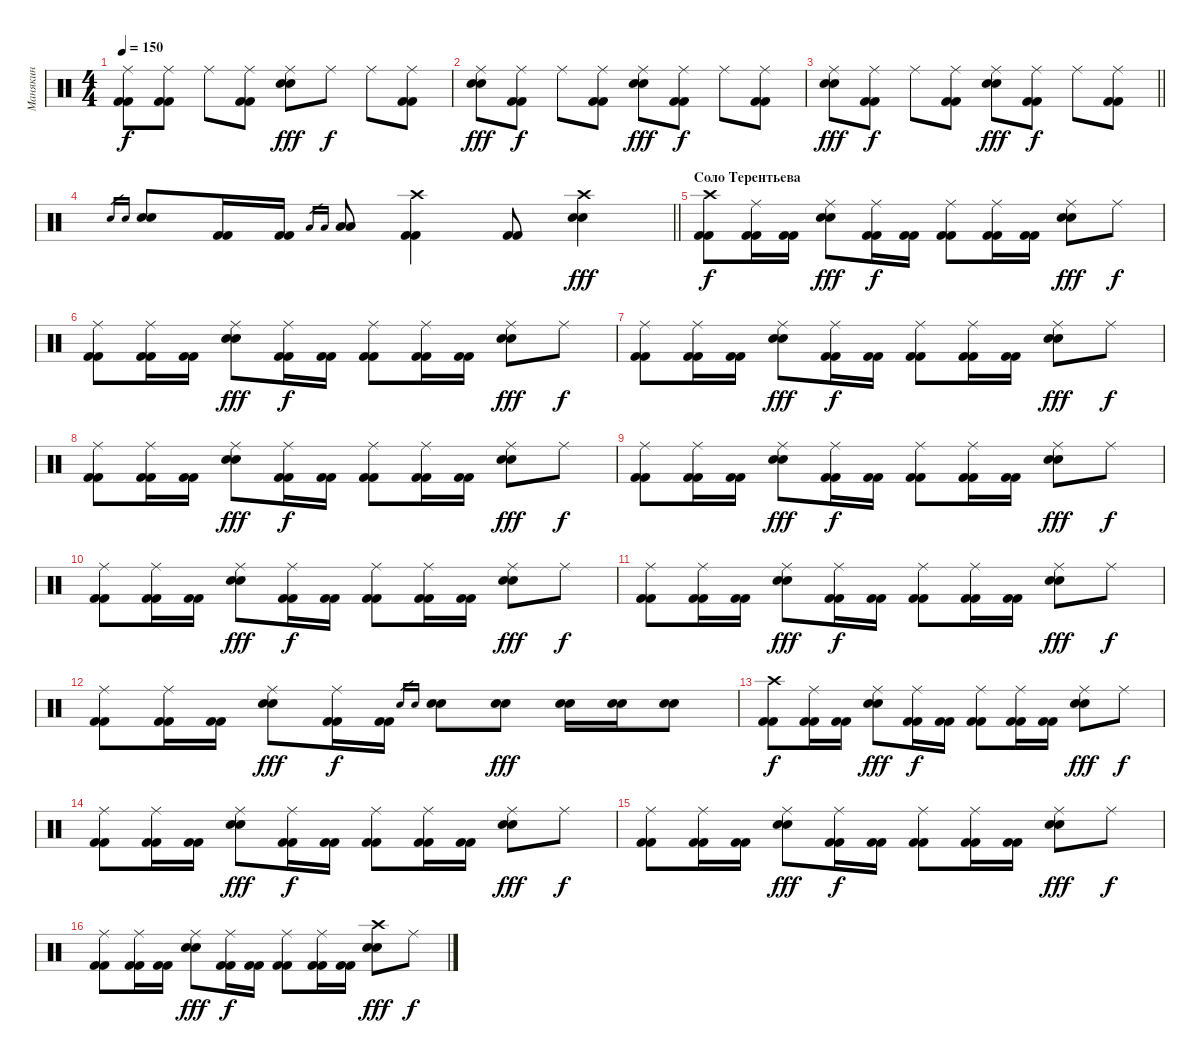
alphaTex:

\track ("Манякин" "Манякин") {instrument percussion}
\staff {score}
\articulation defaults
\ts (4 4)
\tempo 150
\clef neutral
\ks c
("Ride (middle)" "Kick (hit) 2" "Kick (hit) 2").8{dy f} ("Ride (middle)" "Kick (hit) 2" "Kick (hit) 2").8 "Ride (middle)".8 ("Ride (middle)" "Kick (hit) 2" "Kick (hit) 2").8 ("Ride (middle)" "Electric Snare (hit)" "Electric Snare (hit)").8{dy fff} "Ride (middle)".8{dy f} "Ride (middle)".8 ("Ride (middle)" "Kick (hit) 2" "Kick (hit) 2").8 |
("Ride (middle)" "Electric Snare (hit)" "Electric Snare (hit)").8{dy fff} ("Ride (middle)" "Kick (hit) 2" "Kick (hit) 2").8{dy f} "Ride (middle)".8 ("Ride (middle)" "Kick (hit) 2" "Kick (hit) 2").8 ("Ride (middle)" "Electric Snare (hit)" "Electric Snare (hit)").8{dy fff} ("Ride (middle)" "Kick (hit) 2" "Kick (hit) 2").8{dy f} "Ride (middle)".8 ("Ride (middle)" "Kick (hit) 2" "Kick (hit) 2").8 |
\barLineRight lightlight
("Ride (middle)" "Electric Snare (hit)" "Electric Snare (hit)").8{dy fff} ("Ride (middle)" "Kick (hit) 2" "Kick (hit) 2").8{dy f} "Ride (middle)".8 ("Ride (middle)" "Kick (hit) 2" "Kick (hit) 2").8 ("Ride (middle)" "Electric Snare (hit)" "Electric Snare (hit)").8{dy fff} ("Ride (middle)" "Kick (hit) 2" "Kick (hit) 2").8{dy f} "Ride (middle)".8 ("Ride (middle)" "Kick (hit) 2" "Kick (hit) 2").8 |
\barLineRight lightlight "Electric Snare (hit)".16{gr} "Electric Snare (hit)".16{gr}
("Electric Snare (hit)" "Electric Snare (hit)").8 ("Kick (hit) 2" "Kick (hit) 2").16 ("Kick (hit) 2" "Kick (hit) 2").16 "Low Tom (hit)".16{gr} "Low Tom (hit)".16{gr} ("Low Tom (hit)" "Low Tom (hit)").8 ("Crash high (hit)" "Kick (hit) 2" "Kick (hit) 2").4 ("Kick (hit) 2" "Kick (hit) 2").8 ("Crash high (hit)" "Electric Snare (hit)" "Electric Snare (hit)").4{dy fff} |
\section ("" "Соло Терентьева")
("Crash high (hit)" "Kick (hit) 2" "Kick (hit) 2").8{dy f} ("Ride (middle)" "Kick (hit) 2" "Kick (hit) 2").16 ("Kick (hit) 2" "Kick (hit) 2").16 ("Ride (middle)" "Electric Snare (hit)" "Electric Snare (hit)").8{dy fff} ("Ride (middle)" "Kick (hit) 2" "Kick (hit) 2").16{dy f} ("Kick (hit) 2" "Kick (hit) 2").16 ("Ride (middle)" "Kick (hit) 2" "Kick (hit) 2").8 ("Ride (middle)" "Kick (hit) 2" "Kick (hit) 2").16 ("Kick (hit) 2" "Kick (hit) 2").16 ("Ride (middle)" "Electric Snare (hit)" "Electric Snare (hit)").8{dy fff} "Ride (middle)".8{dy f} |
("Ride (middle)" "Kick (hit) 2" "Kick (hit) 2").8 ("Ride (middle)" "Kick (hit) 2" "Kick (hit) 2").16 ("Kick (hit) 2" "Kick (hit) 2").16 ("Ride (middle)" "Electric Snare (hit)" "Electric Snare (hit)").8{dy fff} ("Ride (middle)" "Kick (hit) 2" "Kick (hit) 2").16{dy f} ("Kick (hit) 2" "Kick (hit) 2").16 ("Ride (middle)" "Kick (hit) 2" "Kick (hit) 2").8 ("Ride (middle)" "Kick (hit) 2" "Kick (hit) 2").16 ("Kick (hit) 2" "Kick (hit) 2").16 ("Ride (middle)" "Electric Snare (hit)" "Electric Snare (hit)").8{dy fff} "Ride (middle)".8{dy f} |
("Ride (middle)" "Kick (hit) 2" "Kick (hit) 2").8 ("Ride (middle)" "Kick (hit) 2" "Kick (hit) 2").16 ("Kick (hit) 2" "Kick (hit) 2").16 ("Ride (middle)" "Electric Snare (hit)" "Electric Snare (hit)").8{dy fff} ("Ride (middle)" "Kick (hit) 2" "Kick (hit) 2").16{dy f} ("Kick (hit) 2" "Kick (hit) 2").16 ("Ride (middle)" "Kick (hit) 2" "Kick (hit) 2").8 ("Ride (middle)" "Kick (hit) 2" "Kick (hit) 2").16 ("Kick (hit) 2" "Kick (hit) 2").16 ("Ride (middle)" "Electric Snare (hit)" "Electric Snare (hit)").8{dy fff} "Ride (middle)".8{dy f} |
("Ride (middle)" "Kick (hit) 2" "Kick (hit) 2").8 ("Ride (middle)" "Kick (hit) 2" "Kick (hit) 2").16 ("Kick (hit) 2" "Kick (hit) 2").16 ("Ride (middle)" "Electric Snare (hit)" "Electric Snare (hit)").8{dy fff} ("Ride (middle)" "Kick (hit) 2" "Kick (hit) 2").16{dy f} ("Kick (hit) 2" "Kick (hit) 2").16 ("Ride (middle)" "Kick (hit) 2" "Kick (hit) 2").8 ("Ride (middle)" "Kick (hit) 2" "Kick (hit) 2").16 ("Kick (hit) 2" "Kick (hit) 2").16 ("Ride (middle)" "Electric Snare (hit)" "Electric Snare (hit)").8{dy fff} "Ride (middle)".8{dy f} |
("Ride (middle)" "Kick (hit) 2" "Kick (hit) 2").8 ("Ride (middle)" "Kick (hit) 2" "Kick (hit) 2").16 ("Kick (hit) 2" "Kick (hit) 2").16 ("Ride (middle)" "Electric Snare (hit)" "Electric Snare (hit)").8{dy fff} ("Ride (middle)" "Kick (hit) 2" "Kick (hit) 2").16{dy f} ("Kick (hit) 2" "Kick (hit) 2").16 ("Ride (middle)" "Kick (hit) 2" "Kick (hit) 2").8 ("Ride (middle)" "Kick (hit) 2" "Kick (hit) 2").16 ("Kick (hit) 2" "Kick (hit) 2").16 ("Ride (middle)" "Electric Snare (hit)" "Electric Snare (hit)").8{dy fff} "Ride (middle)".8{dy f} |
("Ride (middle)" "Kick (hit) 2" "Kick (hit) 2").8 ("Ride (middle)" "Kick (hit) 2" "Kick (hit) 2").16 ("Kick (hit) 2" "Kick (hit) 2").16 ("Ride (middle)" "Electric Snare (hit)" "Electric Snare (hit)").8{dy fff} ("Ride (middle)" "Kick (hit) 2" "Kick (hit) 2").16{dy f} ("Kick (hit) 2" "Kick (hit) 2").16 ("Ride (middle)" "Kick (hit) 2" "Kick (hit) 2").8 ("Ride (middle)" "Kick (hit) 2" "Kick (hit) 2").16 ("Kick (hit) 2" "Kick (hit) 2").16 ("Ride (middle)" "Electric Snare (hit)" "Electric Snare (hit)").8{dy fff} "Ride (middle)".8{dy f} |
("Ride (middle)" "Kick (hit) 2" "Kick (hit) 2").8 ("Ride (middle)" "Kick (hit) 2" "Kick (hit) 2").16 ("Kick (hit) 2" "Kick (hit) 2").16 ("Ride (middle)" "Electric Snare (hit)" "Electric Snare (hit)").8{dy fff} ("Ride (middle)" "Kick (hit) 2" "Kick (hit) 2").16{dy f} ("Kick (hit) 2" "Kick (hit) 2").16 ("Ride (middle)" "Kick (hit) 2" "Kick (hit) 2").8 ("Ride (middle)" "Kick (hit) 2" "Kick (hit) 2").16 ("Kick (hit) 2" "Kick (hit) 2").16 ("Ride (middle)" "Electric Snare (hit)" "Electric Snare (hit)").8{dy fff} "Ride (middle)".8{dy f} |
("Ride (middle)" "Kick (hit) 2" "Kick (hit) 2").8 ("Ride (middle)" "Kick (hit) 2" "Kick (hit) 2").16 ("Kick (hit) 2" "Kick (hit) 2").16 ("Ride (middle)" "Electric Snare (hit)" "Electric Snare (hit)").8{dy fff} ("Ride (middle)" "Kick (hit) 2" "Kick (hit) 2").16{dy f} ("Kick (hit) 2" "Kick (hit) 2").16 "Electric Snare (hit)".16{gr} "Electric Snare (hit)".16{gr} ("Electric Snare (hit)" "Electric Snare (hit)").8 ("Electric Snare (hit)" "Electric Snare (hit)").8{dy fff} ("Electric Snare (hit)" "Electric Snare (hit)").16 ("Electric Snare (hit)" "Electric Snare (hit)").16 ("Electric Snare (hit)" "Electric Snare (hit)").8 |
("Crash high (hit)" "Kick (hit) 2" "Kick (hit) 2").8{dy f} ("Ride (middle)" "Kick (hit) 2" "Kick (hit) 2").16 ("Kick (hit) 2" "Kick (hit) 2").16 ("Ride (middle)" "Electric Snare (hit)" "Electric Snare (hit)").8{dy fff} ("Ride (middle)" "Kick (hit) 2" "Kick (hit) 2").16{dy f} ("Kick (hit) 2" "Kick (hit) 2").16 ("Ride (middle)" "Kick (hit) 2" "Kick (hit) 2").8 ("Ride (middle)" "Kick (hit) 2" "Kick (hit) 2").16 ("Kick (hit) 2" "Kick (hit) 2").16 ("Ride (middle)" "Electric Snare (hit)" "Electric Snare (hit)").8{dy fff} "Ride (middle)".8{dy f} |
("Ride (middle)" "Kick (hit) 2" "Kick (hit) 2").8 ("Ride (middle)" "Kick (hit) 2" "Kick (hit) 2").16 ("Kick (hit) 2" "Kick (hit) 2").16 ("Ride (middle)" "Electric Snare (hit)" "Electric Snare (hit)").8{dy fff} ("Ride (middle)" "Kick (hit) 2" "Kick (hit) 2").16{dy f} ("Kick (hit) 2" "Kick (hit) 2").16 ("Ride (middle)" "Kick (hit) 2" "Kick (hit) 2").8 ("Ride (middle)" "Kick (hit) 2" "Kick (hit) 2").16 ("Kick (hit) 2" "Kick (hit) 2").16 ("Ride (middle)" "Electric Snare (hit)" "Electric Snare (hit)").8{dy fff} "Ride (middle)".8{dy f} |
("Ride (middle)" "Kick (hit) 2" "Kick (hit) 2").8 ("Ride (middle)" "Kick (hit) 2" "Kick (hit) 2").16 ("Kick (hit) 2" "Kick (hit) 2").16 ("Ride (middle)" "Electric Snare (hit)" "Electric Snare (hit)").8{dy fff} ("Ride (middle)" "Kick (hit) 2" "Kick (hit) 2").16{dy f} ("Kick (hit) 2" "Kick (hit) 2").16 ("Ride (middle)" "Kick (hit) 2" "Kick (hit) 2").8 ("Ride (middle)" "Kick (hit) 2" "Kick (hit) 2").16 ("Kick (hit) 2" "Kick (hit) 2").16 ("Ride (middle)" "Electric Snare (hit)" "Electric Snare (hit)").8{dy fff} "Ride (middle)".8{dy f} |
("Ride (middle)" "Kick (hit) 2" "Kick (hit) 2").8 ("Ride (middle)" "Kick (hit) 2" "Kick (hit) 2").16 ("Kick (hit) 2" "Kick (hit) 2").16 ("Ride (middle)" "Electric Snare (hit)" "Electric Snare (hit)").8{dy fff} ("Ride (middle)" "Kick (hit) 2" "Kick (hit) 2").16{dy f} ("Kick (hit) 2" "Kick (hit) 2").16 ("Ride (middle)" "Kick (hit) 2" "Kick (hit) 2").8 ("Ride (middle)" "Kick (hit) 2" "Kick (hit) 2").16 ("Kick (hit) 2" "Kick (hit) 2").16 ("Crash high (hit)" "Electric Snare (hit)" "Electric Snare (hit)").8{dy fff} "Ride (middle)".8{dy f}
